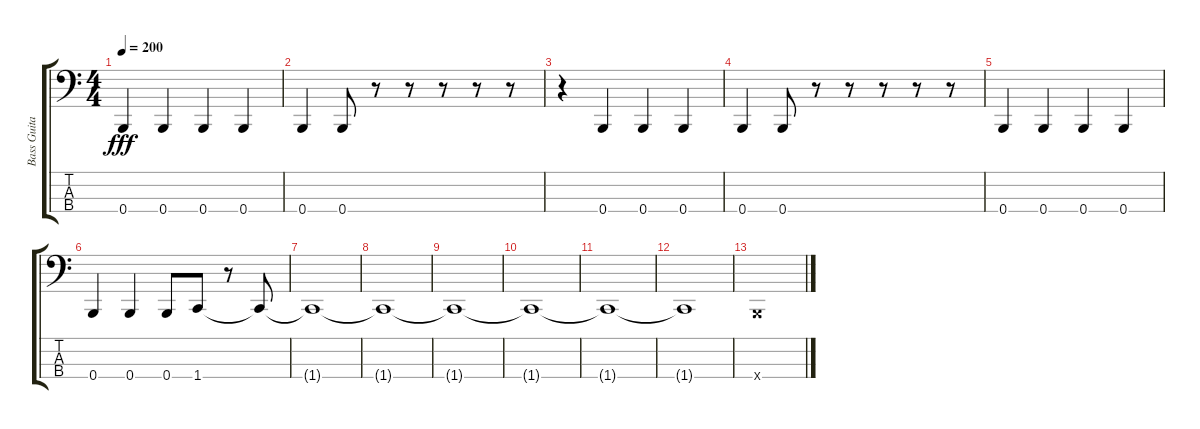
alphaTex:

\track ("Bass Guitar" "Bass Guita") {instrument electricbassfinger}
\staff {score tabs}
\tuning (E2 B1 E1 B0) {hide}
\ts (4 4)
\tempo 200
\clef f4
\ks c
0.4.4{dy fff} 0.4.4 0.4.4 0.4.4 |
0.4.4 0.4.8 r.8 r.8 r.8 r.8 r.8 |
r.4 0.4.4 0.4.4 0.4.4 |
0.4.4 0.4.8 r.8 r.8 r.8 r.8 r.8 |
0.4.4 0.4.4 0.4.4 0.4.4 |
0.4.4 0.4.4 0.4.8 1.4.8 r.8 1.4{t}.8 |
1.4{t}.1 |
1.4{t}.1 |
1.4{t}.1 |
1.4{t}.1 |
1.4{t}.1 |
1.4{t}.1 |
0.4{x}.1
